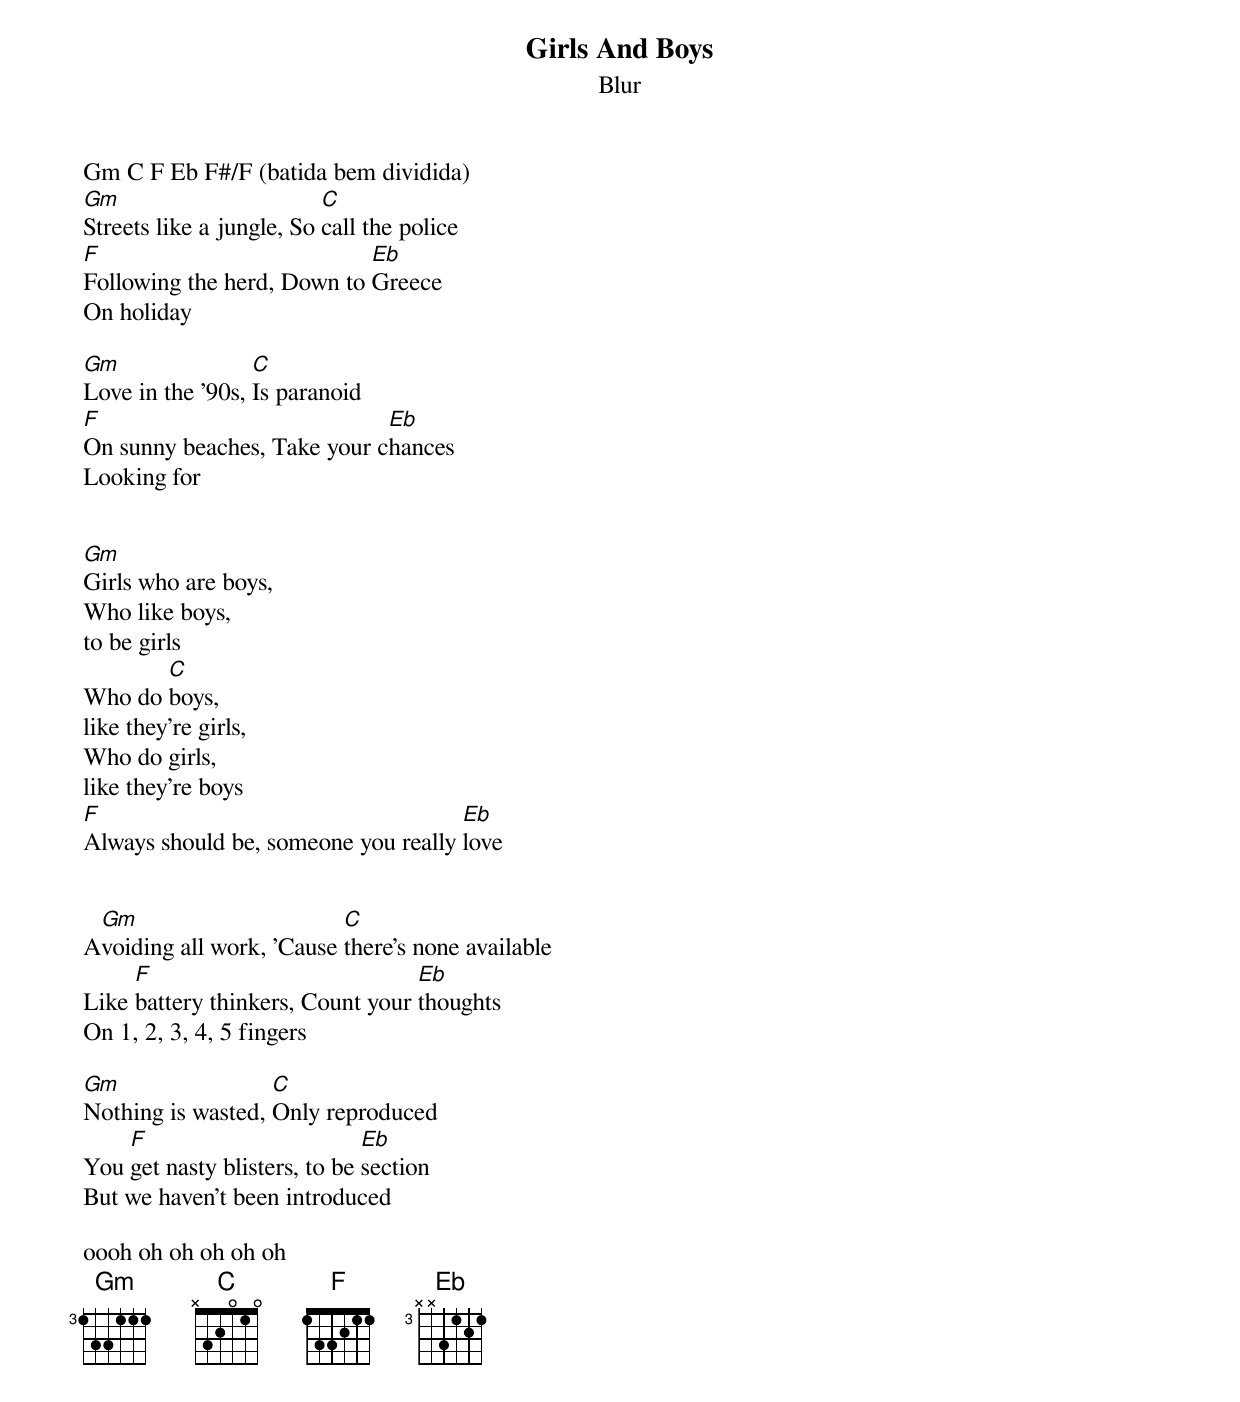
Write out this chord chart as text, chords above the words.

Girls And Boys
Blur

Gm C F Eb F#/F (batida bem dividida)
Gm                        C
Streets like a jungle, So call the police
F                           Eb
Following the herd, Down to Greece
On holiday

Gm                C
Love in the '90s, Is paranoid
F                            Eb
On sunny beaches, Take your chances
Looking for


Gm
Girls who are boys,
Who like boys,
to be girls
       C
Who do boys,
like they're girls,
Who do girls,
like they're boys
F                                    Eb
Always should be, someone you really love


 Gm                       C
Avoiding all work, 'Cause there's none available
     F                            Eb
Like battery thinkers, Count your thoughts
On 1, 2, 3, 4, 5 fingers

Gm                 C
Nothing is wasted, Only reproduced
    F                         Eb
You get nasty blisters, to be section
But we haven't been introduced

oooh oh oh oh oh oh
